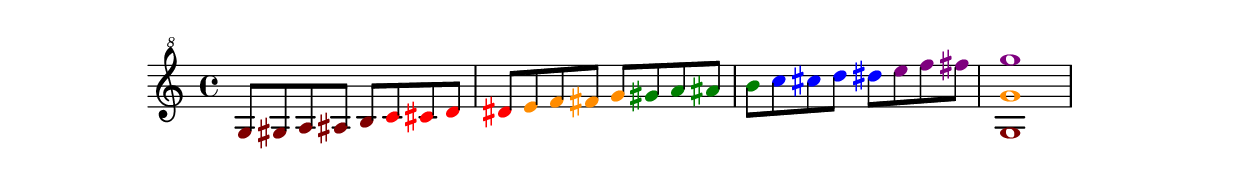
\version "2.19.48"

#(define (handbell-colors grob)
  (let* ((pch (ly:event-property (event-cause grob) 'pitch))
        (semitones (ly:pitch-semitones pch)))
        (cond ((= semitones  7) darkred)
              ((= semitones  8) darkred)
              ((= semitones  9) darkred)
              ((= semitones 10) darkred)
              ((= semitones 11) darkred)
              ((= semitones 12) red)
              ((= semitones 13) red)
              ((= semitones 14) red)
              ((= semitones 15) red)
              ((= semitones 16) (x11-color 'DarkOrange))
              ((= semitones 17) (x11-color 'DarkOrange))
              ((= semitones 18) (x11-color 'DarkOrange))
              ((= semitones 19) (x11-color 'DarkOrange))
              ((= semitones 20) darkgreen)
              ((= semitones 21) darkgreen)
              ((= semitones 22) darkgreen)
              ((= semitones 23) darkgreen)
              ((= semitones 24) blue)
              ((= semitones 25) blue)
              ((= semitones 26) blue)
              ((= semitones 27) blue)
              ((= semitones 28) darkmagenta)
              ((= semitones 29) darkmagenta)
              ((= semitones 30) darkmagenta)
              ((= semitones 31) darkmagenta)
              (else black)
        )
  )
)

\score {
  \new Staff \relative g' {
    \override NoteHead.color = #handbell-colors
  	\override Accidental.color = #handbell-colors
  	\clef "treble^8"
    g8  gis a   ais b   c   cis d   |
  	dis e   f   fis g   gis a   ais |
  	b   c   cis d   dis e   f   fis |
  	<g g, g,>1 |
  }
  \layout{}
}